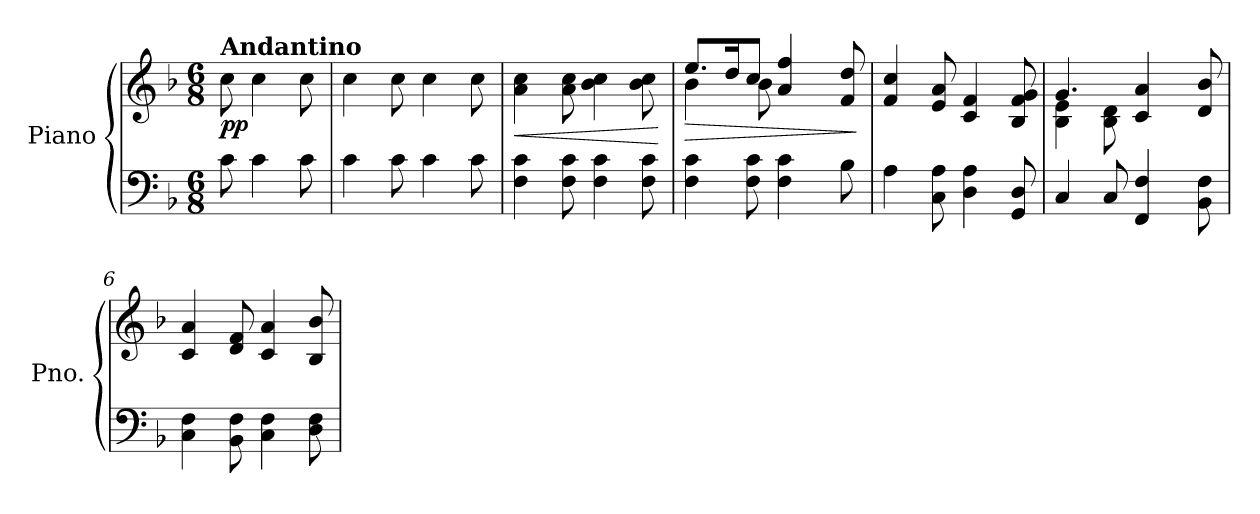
**kern	**kern	**dynam
*part1	*part1	*part1
*staff2	*staff1	*staff1/2
*I"Piano	*	*
*I'Pno.	*	*
*clefF4	*clefG2	*
*k[b-]	*k[b-]	*
*M6/8	*M6/8	*
=	=	=
!	!LO:TX:a:B:t=Andantino	!
!	!	!LO:DY:b
8c\	8cc\	pp
4c\	4cc\	.
8c\	8cc\	.
=1	=1	=1
4c\	4cc\	.
8c\	8cc\	.
4c\	4cc\	.
8c\	8cc\	.
=2	=2	=2
!	!	!LO:HP:b
4F\ 4c\	4a\ 4cc\	<
8F\ 8c\	8a\ 8cc\	.
4F\ 4c\	4b-\ 4cc\	.
8F\ 8c\	8b-\ 8cc\	.
.	.	[
=3	=3	=3
!	!	!LO:HP:b
*	*^	*
4F\ 4c\	8.ee/L	4b-\	>
.	16dd/K	.	.
8F\ 8c\	8cc/J	8b-\	.
4F\ 4c\	4a/ 4ff/	8reyy	.
.	.	4rgyy	.
8B-\	8f/ 8dd/	.	.
*	*v	*v	*
.	.	]
=4	=4	=4
4A\	4f/ 4cc/	.
8C\ 8A\	8e/ 8a/	.
4D\ 4A\	4c/ 4f/	.
8GG/ 8D/	8B-/ 8f/ 8g/	.
=5	=5	=5
*	*^	*
4C/	4.g/	4B-\ 4e\	.
8C/	.	8B-\ 8d\	.
4FF/ 4F/	4c/ 4a/	8rcyy	.
.	.	4rcyy	.
8BB-\ 8F\	8d/ 8b-/	.	.
*	*v	*v	*
!!LO:LB:g=z
=6	=6	=6
4C\ 4F\	4c/ 4a/	.
8BB-\ 8F\	8d/ 8f/	.
4C\ 4F\	4c/ 4a/	.
8D\ 8F\	8B-/ 8b-/	.
=	=	=
*-	*-	*-
